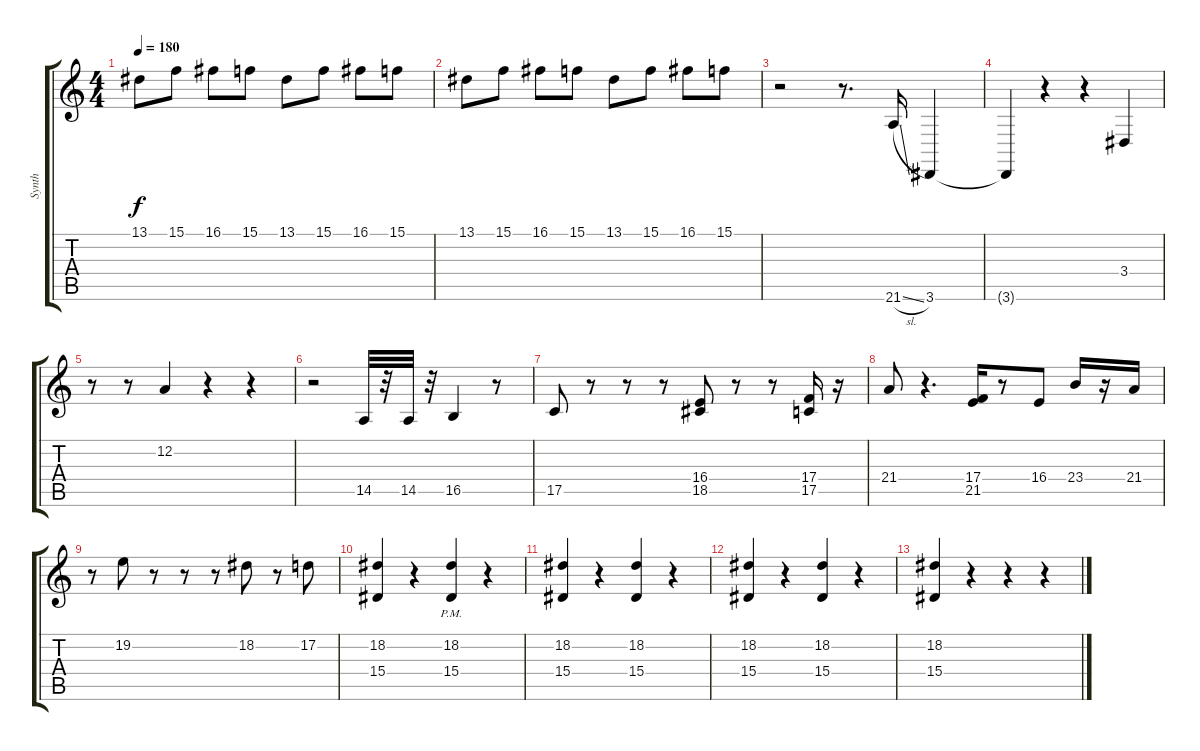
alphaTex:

\track ("Synth" "Synth") {instrument lead2sawtooth}
\staff {score tabs}
\tuning (D4 A3 F3 C3 G2 C2) {hide}
\ts (4 4)
\tempo 180
\clef g2
\ks c
13.1.8{dy f} 15.1.8 16.1.8 15.1.8 13.1.8 15.1.8 16.1.8 15.1.8 |
13.1.8 15.1.8 16.1.8 15.1.8 13.1.8 15.1.8 16.1.8 15.1.8 |
r.2 r.8{d} 21.6{sl}.16 3.6.4 |
3.6{t}.4 r.4 r.4 3.4.4 |
r.8 r.8 12.2.4 r.4 r.4 |
r.2 14.5.32 r.32 14.5.32 r.32 16.5.4 r.8 |
17.5.8 r.8 r.8 r.8 (16.4 18.5).8 r.8 r.8 (17.4 17.5).16 r.16 |
21.4.8 r.4{d} (17.4 21.5).16 r.8 16.4.8 23.4.16 r.16 21.4.16 |
r.8 19.2.8 r.8 r.8 r.8 18.2.8 r.8 17.2.8 |
(18.2 15.4).4 r.4 (18.2{pm} 15.4).4 r.4 |
(18.2 15.4).4{volume 6} r.4 (18.2 15.4).4{volume 4} r.4 |
(18.2 15.4).4{volume 2} r.4 (18.2 15.4).4{volume 1} r.4 |
(18.2 15.4).4{volume 1} r.4 r.4 r.4
